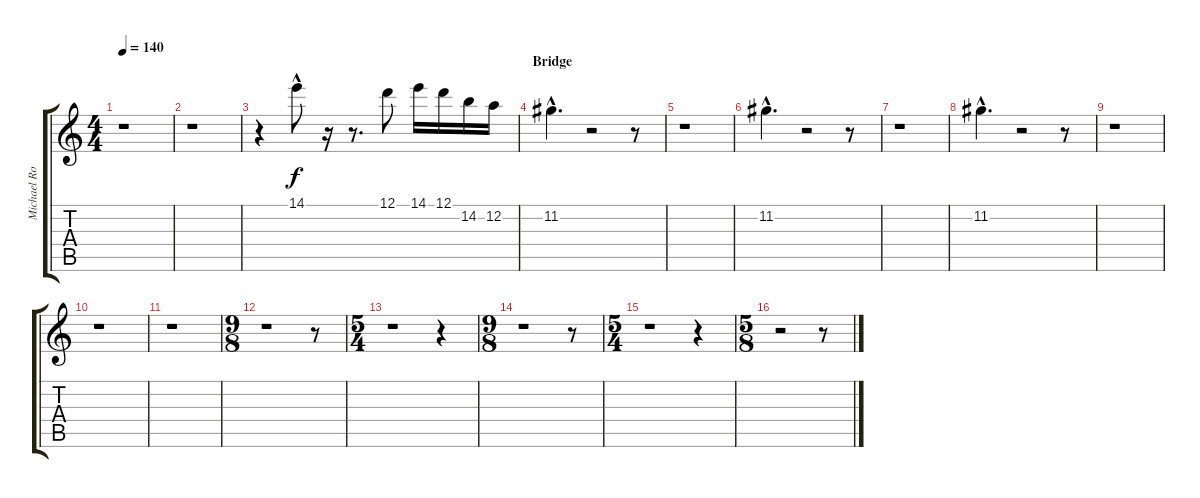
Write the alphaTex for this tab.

\track ("Michael Romeo Acoustic Guitar/Solos/Fill" "Michael Ro") {instrument acousticguitarsteel}
\staff {score tabs}
\tuning (D4 A3 F3 C3 G2 D2) {hide}
\ts (4 4)
\tempo 140
\clef g2
\ks c
r.1{dy f} |
r.1 |
r.4{instrument distortionguitar} 14.1{hac}.8 r.16 r.8{d} 12.1.8 14.1.16 12.1.16 14.2.16 12.2.16 |
\section ("" "Bridge")
11.2{hac}.4{d} r.2 r.8 |
r.1 |
11.2{hac}.4{d instrument distortionguitar} r.2 r.8 |
r.1 |
11.2{hac}.4{d instrument distortionguitar} r.2 r.8 |
r.1 |
r.1 |
r.1 |
\ts (9 8)
r.1 r.8 |
\ts (5 4)
r.1 r.4 |
\ts (9 8)
r.1 r.8 |
\ts (5 4)
r.1 r.4 |
\ts (5 8)
r.2 r.8
